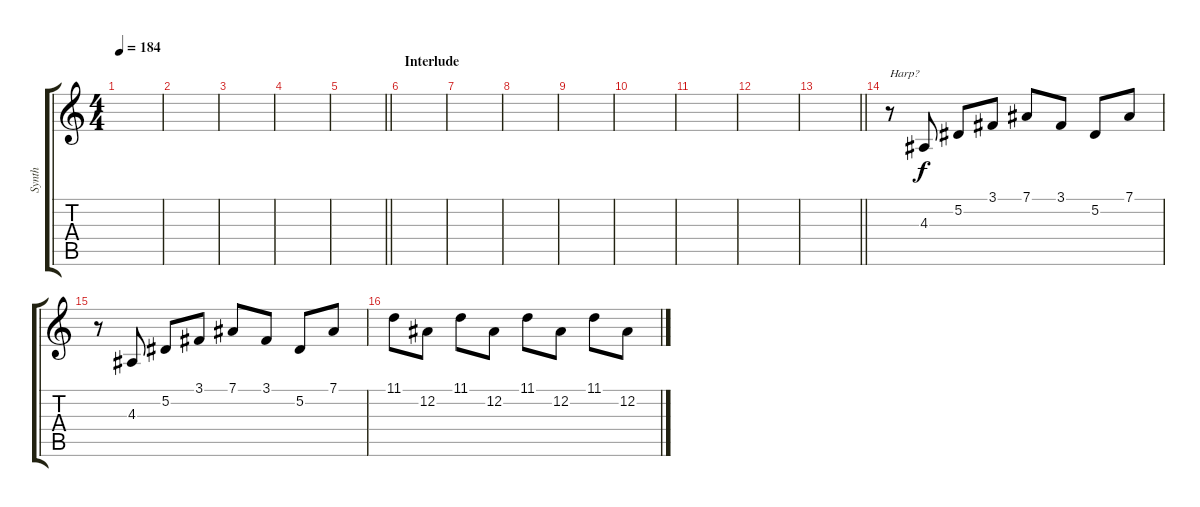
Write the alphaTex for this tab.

\track ("Synth" "Synth") {instrument lead2sawtooth}
\staff {score tabs}
\tuning (Eb4 Bb3 Gb3 Db3 Ab2 Eb2) {hide}
\ts (4 4)
\tempo 184
\clef g2
\ks c
|
|
|
|
\barLineRight lightlight
|
\section ("" "Interlude")
|
|
|
|
|
|
|
\barLineRight lightlight
|
r.8{txt "Harp?" volume 9 instrument orchestralharp} 4.3.8 5.2.8 3.1.8 7.1.8 3.1.8 5.2.8 7.1.8 |
r.8 4.3.8 5.2.8 3.1.8 7.1.8 3.1.8 5.2.8 7.1.8 |
11.1.8 12.2.8 11.1.8 12.2.8 11.1.8 12.2.8 11.1.8 12.2.8
